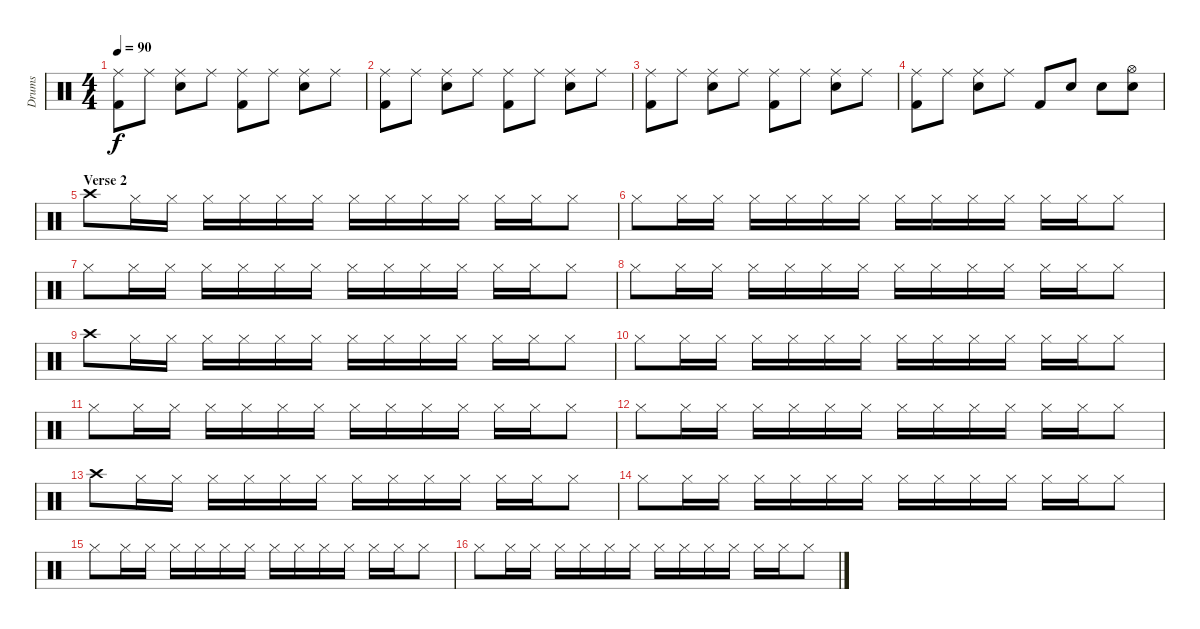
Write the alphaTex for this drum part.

\track ("Drums" "Drums") {instrument percussion}
\staff {score}
\articulation defaults
\ts (4 4)
\tempo 90
\clef neutral
\ks c
("Ride (middle)" "Kick (hit) 2").8{dy f} "Ride (middle)".8 ("Ride (middle)" "Snare (hit) 2").8 "Ride (middle)".8 ("Ride (middle)" "Kick (hit) 2").8 "Ride (middle)".8 ("Ride (middle)" "Snare (hit) 2").8 "Ride (middle)".8 |
("Ride (middle)" "Kick (hit) 2").8 "Ride (middle)".8 ("Ride (middle)" "Snare (hit) 2").8 "Ride (middle)".8 ("Ride (middle)" "Kick (hit) 2").8 "Ride (middle)".8 ("Ride (middle)" "Snare (hit) 2").8 "Ride (middle)".8 |
("Ride (middle)" "Kick (hit) 2").8 "Ride (middle)".8 ("Ride (middle)" "Snare (hit) 2").8 "Ride (middle)".8 ("Ride (middle)" "Kick (hit) 2").8 "Ride (middle)".8 ("Ride (middle)" "Snare (hit) 2").8 "Ride (middle)".8 |
("Ride (middle)" "Kick (hit) 2").8 "Ride (middle)".8 ("Ride (middle)" "Snare (hit) 2").8 "Ride (middle)".8 "Kick (hit) 2".8 "Snare (hit) 2".8 "Snare (hit) 2".8 ("Hi-Hat (open)" "Snare (hit) 2").8 |
\section ("" "Verse 2")
"Crash high (hit)".8 "Hi-Hat (closed)".16 "Hi-Hat (closed)".16 "Hi-Hat (closed)".16 "Hi-Hat (closed)".16 "Hi-Hat (closed)".16 "Hi-Hat (closed)".16 "Hi-Hat (closed)".16 "Hi-Hat (closed)".16 "Hi-Hat (closed)".16 "Hi-Hat (closed)".16 "Hi-Hat (closed)".16 "Hi-Hat (closed)".16 "Hi-Hat (closed)".8 |
"Hi-Hat (closed)".8 "Hi-Hat (closed)".16 "Hi-Hat (closed)".16 "Hi-Hat (closed)".16 "Hi-Hat (closed)".16 "Hi-Hat (closed)".16 "Hi-Hat (closed)".16 "Hi-Hat (closed)".16 "Hi-Hat (closed)".16 "Hi-Hat (closed)".16 "Hi-Hat (closed)".16 "Hi-Hat (closed)".16 "Hi-Hat (closed)".16 "Hi-Hat (closed)".8 |
"Hi-Hat (closed)".8 "Hi-Hat (closed)".16 "Hi-Hat (closed)".16 "Hi-Hat (closed)".16 "Hi-Hat (closed)".16 "Hi-Hat (closed)".16 "Hi-Hat (closed)".16 "Hi-Hat (closed)".16 "Hi-Hat (closed)".16 "Hi-Hat (closed)".16 "Hi-Hat (closed)".16 "Hi-Hat (closed)".16 "Hi-Hat (closed)".16 "Hi-Hat (closed)".8 |
"Hi-Hat (closed)".8 "Hi-Hat (closed)".16 "Hi-Hat (closed)".16 "Hi-Hat (closed)".16 "Hi-Hat (closed)".16 "Hi-Hat (closed)".16 "Hi-Hat (closed)".16 "Hi-Hat (closed)".16 "Hi-Hat (closed)".16 "Hi-Hat (closed)".16 "Hi-Hat (closed)".16 "Hi-Hat (closed)".16 "Hi-Hat (closed)".16 "Hi-Hat (closed)".8 |
"Crash high (hit)".8 "Hi-Hat (closed)".16 "Hi-Hat (closed)".16 "Hi-Hat (closed)".16 "Hi-Hat (closed)".16 "Hi-Hat (closed)".16 "Hi-Hat (closed)".16 "Hi-Hat (closed)".16 "Hi-Hat (closed)".16 "Hi-Hat (closed)".16 "Hi-Hat (closed)".16 "Hi-Hat (closed)".16 "Hi-Hat (closed)".16 "Hi-Hat (closed)".8 |
"Hi-Hat (closed)".8 "Hi-Hat (closed)".16 "Hi-Hat (closed)".16 "Hi-Hat (closed)".16 "Hi-Hat (closed)".16 "Hi-Hat (closed)".16 "Hi-Hat (closed)".16 "Hi-Hat (closed)".16 "Hi-Hat (closed)".16 "Hi-Hat (closed)".16 "Hi-Hat (closed)".16 "Hi-Hat (closed)".16 "Hi-Hat (closed)".16 "Hi-Hat (closed)".8 |
"Hi-Hat (closed)".8 "Hi-Hat (closed)".16 "Hi-Hat (closed)".16 "Hi-Hat (closed)".16 "Hi-Hat (closed)".16 "Hi-Hat (closed)".16 "Hi-Hat (closed)".16 "Hi-Hat (closed)".16 "Hi-Hat (closed)".16 "Hi-Hat (closed)".16 "Hi-Hat (closed)".16 "Hi-Hat (closed)".16 "Hi-Hat (closed)".16 "Hi-Hat (closed)".8 |
"Hi-Hat (closed)".8 "Hi-Hat (closed)".16 "Hi-Hat (closed)".16 "Hi-Hat (closed)".16 "Hi-Hat (closed)".16 "Hi-Hat (closed)".16 "Hi-Hat (closed)".16 "Hi-Hat (closed)".16 "Hi-Hat (closed)".16 "Hi-Hat (closed)".16 "Hi-Hat (closed)".16 "Hi-Hat (closed)".16 "Hi-Hat (closed)".16 "Hi-Hat (closed)".8 |
"Crash high (hit)".8 "Hi-Hat (closed)".16 "Hi-Hat (closed)".16 "Hi-Hat (closed)".16 "Hi-Hat (closed)".16 "Hi-Hat (closed)".16 "Hi-Hat (closed)".16 "Hi-Hat (closed)".16 "Hi-Hat (closed)".16 "Hi-Hat (closed)".16 "Hi-Hat (closed)".16 "Hi-Hat (closed)".16 "Hi-Hat (closed)".16 "Hi-Hat (closed)".8 |
"Hi-Hat (closed)".8 "Hi-Hat (closed)".16 "Hi-Hat (closed)".16 "Hi-Hat (closed)".16 "Hi-Hat (closed)".16 "Hi-Hat (closed)".16 "Hi-Hat (closed)".16 "Hi-Hat (closed)".16 "Hi-Hat (closed)".16 "Hi-Hat (closed)".16 "Hi-Hat (closed)".16 "Hi-Hat (closed)".16 "Hi-Hat (closed)".16 "Hi-Hat (closed)".8 |
"Hi-Hat (closed)".8 "Hi-Hat (closed)".16 "Hi-Hat (closed)".16 "Hi-Hat (closed)".16 "Hi-Hat (closed)".16 "Hi-Hat (closed)".16 "Hi-Hat (closed)".16 "Hi-Hat (closed)".16 "Hi-Hat (closed)".16 "Hi-Hat (closed)".16 "Hi-Hat (closed)".16 "Hi-Hat (closed)".16 "Hi-Hat (closed)".16 "Hi-Hat (closed)".8 |
"Hi-Hat (closed)".8 "Hi-Hat (closed)".16 "Hi-Hat (closed)".16 "Hi-Hat (closed)".16 "Hi-Hat (closed)".16 "Hi-Hat (closed)".16 "Hi-Hat (closed)".16 "Hi-Hat (closed)".16 "Hi-Hat (closed)".16 "Hi-Hat (closed)".16 "Hi-Hat (closed)".16 "Hi-Hat (closed)".16 "Hi-Hat (closed)".16 "Hi-Hat (closed)".8
